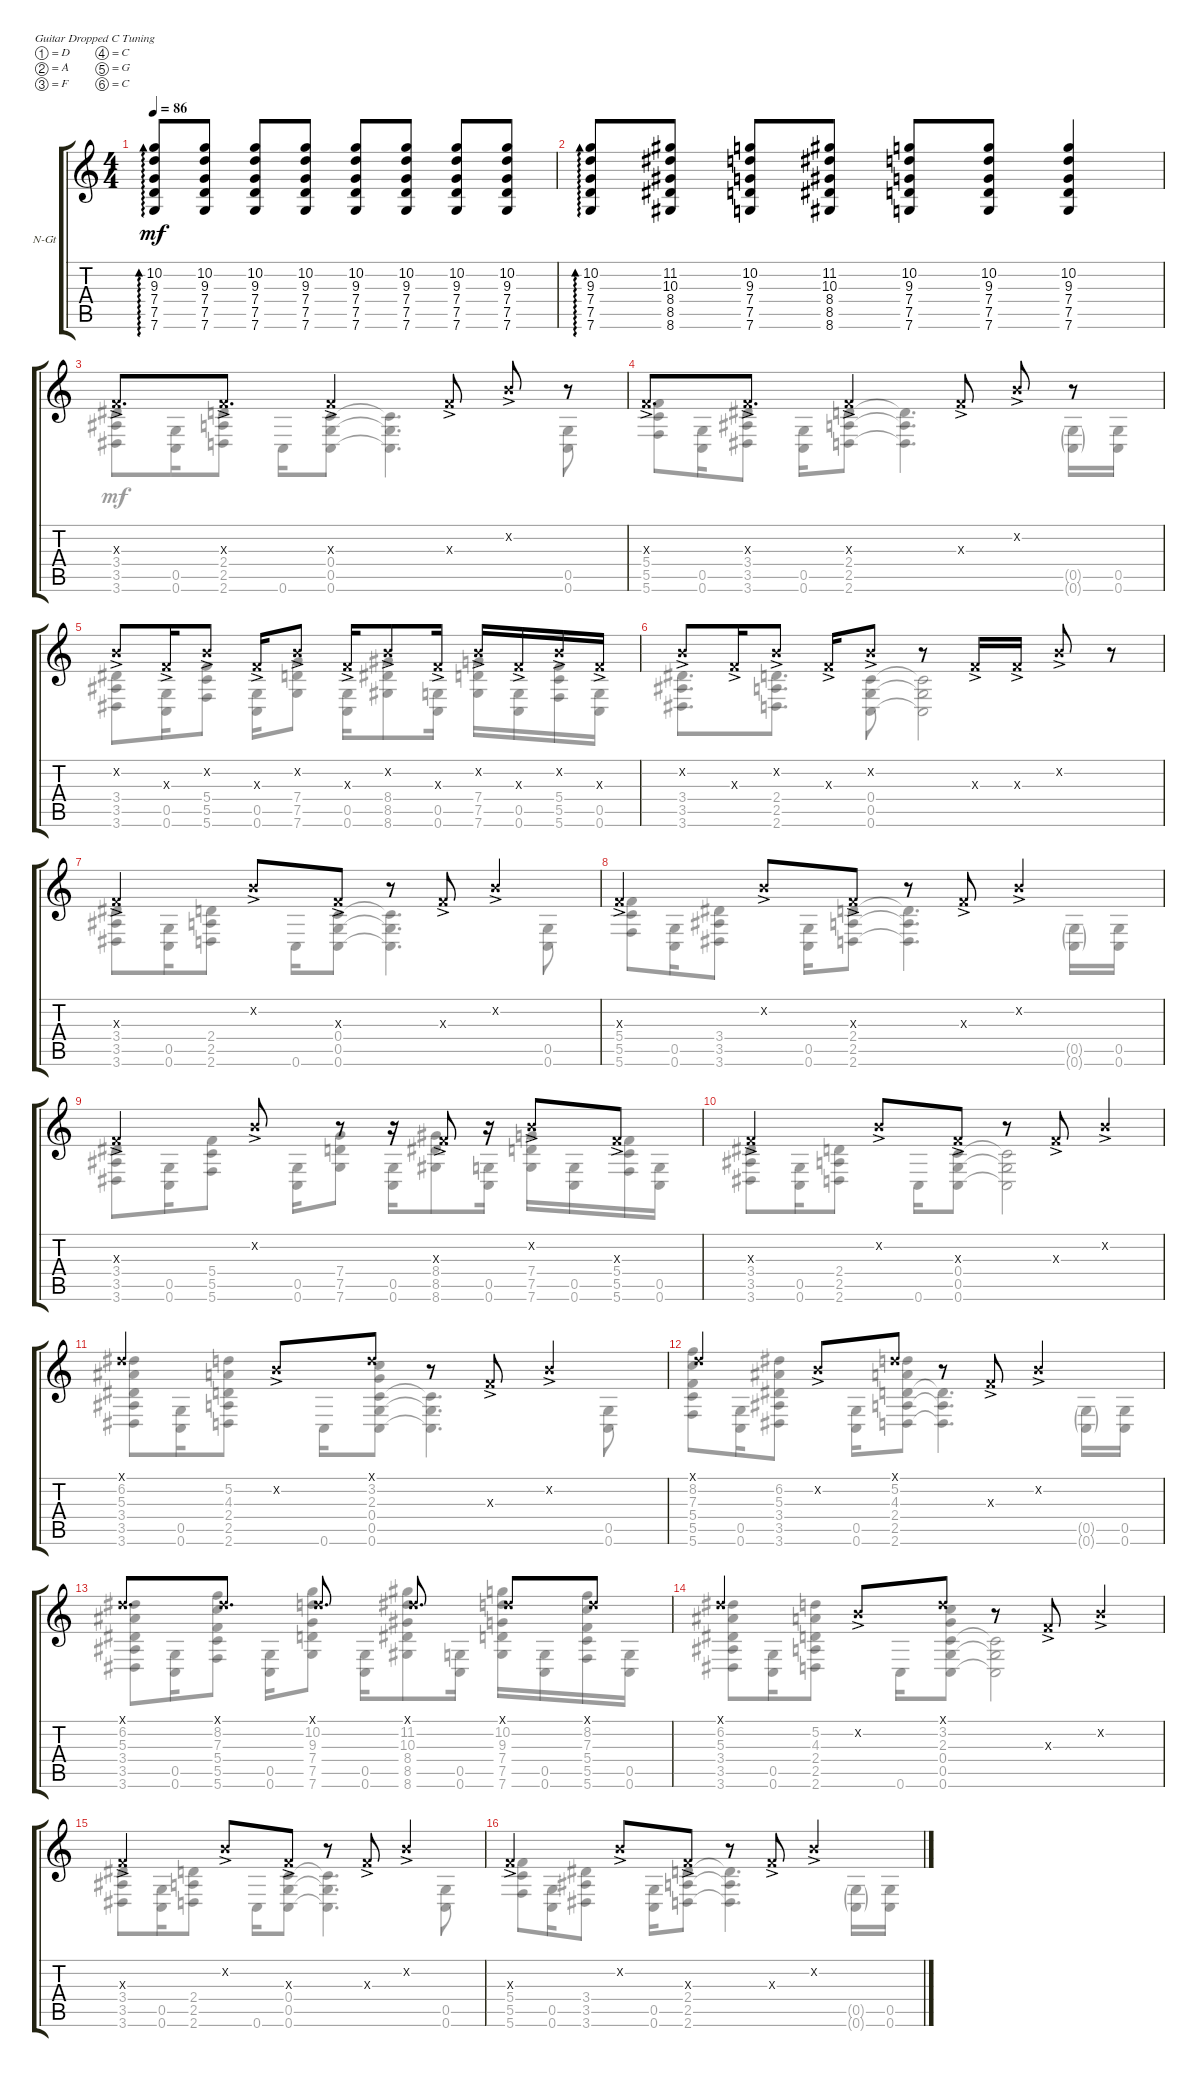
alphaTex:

\defaultSystemsLayout 4
\bracketExtendMode groupsimilarinstruments
\firstSystemTrackNameOrientation horizontal
\otherSystemsTrackNameOrientation horizontal
\track ("Nylon Guitar" "N-Gt") {instrument acousticguitarnylon}
\staff {score tabs}
\tuning (D4 A3 F3 C3 G2 C2)
\voice
\ts (4 4)
\tempo 86
\clef g2
\scale
0.545096
\ks c
(7.6 7.5 7.4 9.3 10.2).8{ad 0 dy mf} (7.6 7.5 7.4 9.3 10.2).8 (7.6 7.5 7.4 9.3 10.2).8 (7.6 7.5 7.4 9.3 10.2).8 (7.6 7.5 7.4 9.3 10.2).8 (7.6 7.5 7.4 9.3 10.2).8 (7.6 7.5 7.4 9.3 10.2).8 (7.6 7.5 7.4 9.3 10.2).8 |
\scale
0.504914 (7.6 7.5 7.4 9.3 10.2).8{ad 0} (8.6 8.5 8.4 10.3 11.2).8 (7.6 7.5 7.4 9.3 10.2).8 (8.6 8.5 8.4 10.3 11.2).8 (7.6 7.5 7.4 9.3 10.2).8 (7.6 7.5 7.4 9.3 10.2).8 (7.6 7.5 7.4 9.3 10.2).4 |
\scale
0.518456 0.3{ac x}.8{d} 0.3{ac x}.8{d} 0.3{ac x}.4 0.3{ac x}.8 2.2{ac x}.8 r.8 |
\scale
0.481508 0.3{ac x}.8{d} 0.3{ac x}.8{d} 0.3{ac x}.4 0.3{ac x}.8 2.2{ac x}.8 r.8 |
\scale
0.479825 2.2{ac x}.8 0.3{ac x}.16 2.2{ac x}.8 0.3{ac x}.16 2.2{ac x}.8 0.3{ac x}.16 2.2{ac x}.8 0.3{ac x}.16 2.2{ac x}.16 0.3{ac x}.16 2.2{ac x}.16 0.3{ac x}.16 |
\scale
0.439743 2.2{ac x}.8 0.3{ac x}.16 2.2{ac x}.8 0.3{ac x}.16 2.2{ac x}.8 r.8 0.3{ac x}.16 0.3{ac x}.16 2.2{ac x}.8 r.8 |
\scale
0.527335 0.3{ac x}.4 2.2{ac x}.8 0.3{ac x}.8 r.8 0.3{ac x}.8 2.2{ac x}.4 |
\scale
0.472879 0.3{ac x}.4 2.2{ac x}.8 0.3{ac x}.8 r.8 0.3{ac x}.8 2.2{ac x}.4 |
\scale
0.530093 0.3{ac x}.4 2.2{ac x}.8 r.8 r.16 0.3{ac x}.8 r.16 2.2{ac x}.8 0.3{ac x}.8 |
\scale
0.469653 0.3{ac x}.4 2.2{ac x}.8 0.3{ac x}.8 r.8 0.3{ac x}.8 2.2{ac x}.4 |
\scale
0.529489 0.1{x}.4 2.2{ac x}.8 0.1{x}.8 r.8 0.3{ac x}.8 2.2{ac x}.4 |
\scale
0.470588 0.1{x}.4 2.2{ac x}.8 0.1{x}.8 r.8 0.3{ac x}.8 2.2{ac x}.4 |
\scale
0.518472 0.1{x}.8{d} 0.1{x}.8{d} 0.1{x}.8{d} 0.1{x}.8{d} 0.1{x}.8 0.1{x}.8 |
\scale
0.481348 0.1{x}.4 2.2{ac x}.8 0.1{x}.8 r.8 0.3{ac x}.8 2.2{ac x}.4 |
\scale
0.514474 0.3{ac x}.4 2.2{ac x}.8 0.3{ac x}.8 r.8 0.3{ac x}.8 2.2{ac x}.4 |
\scale
0.485698 0.3{ac x}.4 2.2{ac x}.8 0.3{ac x}.8 r.8 0.3{ac x}.8 2.2{ac x}.4
\voice
\clef g2
\ottava regular
\simile none
\scale
0.545096
\ks c
|
\scale
0.504914 |
\scale
0.518456 (3.6 3.5 3.4).8 (0.6 0.5).16 (2.4 2.5 2.6).8 0.6.16 (0.6 0.5 0.4).8 (0.6{t} 0.5{t} 0.4{t}).4{d} (0.6 0.5).8 |
\scale
0.481508 (5.6 5.5 5.4).8 (0.5 0.6).16 (3.4 3.5 3.6).8 (0.6 0.5).16 (2.6 2.5 2.4).8 (2.6{t} 2.5{t} 2.4{t}).4{d} (0.6{g} 0.5{g}).16 (0.6 0.5).16 |
\scale
0.479825 (3.6 3.5 3.4).8 (0.6 0.5).16 (5.6 5.4 5.5).8 (0.5 0.6).16 (7.6 7.5 7.4).8 (0.6 0.5).16 (8.6 8.4 8.5).8 (0.6 0.5).16 (7.6 7.5 7.4).16 (0.6 0.5).16 (5.6 5.4 5.5).16 (0.5 0.6).16 |
\scale
0.439743 (3.6 3.5 3.4).8{d} (2.4 2.5 2.6).8{d} (0.6 0.5 0.4).8 (0.6{t} 0.5{t} 0.4{t}).2 |
\scale
0.527335 (3.6 3.5 3.4).8 (0.6 0.5).16 (2.4 2.5 2.6).8 0.6.16 (0.6 0.5 0.4).8 (0.6{t} 0.5{t} 0.4{t}).4{d} (0.6 0.5).8 |
\scale
0.472879 (5.6 5.5 5.4).8 (0.5 0.6).16 (3.4 3.5 3.6).8 (0.6 0.5).16 (2.6 2.5 2.4).8 (2.6{t} 2.5{t} 2.4{t}).4{d} (0.6{g} 0.5{g}).16 (0.6 0.5).16 |
\scale
0.530093 (3.6 3.5 3.4).8 (0.6 0.5).16 (5.6 5.4 5.5).8 (0.5 0.6).16 (7.6 7.5 7.4).8 (0.6 0.5).16 (8.6 8.4 8.5).8 (0.6 0.5).16 (7.6 7.5 7.4).16 (0.6 0.5).16 (5.6 5.4 5.5).16 (0.5 0.6).16 |
\scale
0.469653 (3.6 3.5 3.4).8 (0.6 0.5).16 (2.4 2.5 2.6).8 0.6.16 (0.4 0.5 0.6).8 (0.6{t} 0.5{t} 0.4{t}).2 |
\scale
0.529489 (3.6 3.5 3.4 5.3 6.2).8 (0.6 0.5).16 (2.4 2.5 2.6 4.3 5.2).8 0.6.16 (0.6 0.5 0.4 2.3 3.2).8 (0.6{t} 0.5{t} 0.4{t}).4{d} (0.6 0.5).8 |
\scale
0.470588 (5.6 5.5 5.4 7.3 8.2).8 (0.5 0.6).16 (3.4 3.5 3.6 5.3 6.2).8 (0.6 0.5).16 (2.6 2.5 2.4 4.3 5.2).8 (2.6{t} 2.5{t} 2.4{t}).4{d} (0.6{g} 0.5{g}).16 (0.6 0.5).16 |
\scale
0.518472 (3.6 3.5 3.4 5.3 6.2).8 (0.6 0.5).16 (5.6 5.4 5.5 7.3 8.2).8 (0.5 0.6).16 (7.6 7.5 7.4 9.3 10.2).8 (0.6 0.5).16 (8.6 8.4 8.5 10.3 11.2).8 (0.6 0.5).16 (7.6 7.5 7.4 9.3 10.2).16 (0.6 0.5).16 (5.6 5.4 5.5 7.3 8.2).16 (0.5 0.6).16 |
\scale
0.481348 (3.6 3.5 3.4 5.3 6.2).8 (0.6 0.5).16 (2.4 2.5 2.6 4.3 5.2).8 0.6.16 (0.4 0.5 0.6 2.3 3.2).8 (0.6{t} 0.5{t} 0.4{t}).2 |
\scale
0.514474 (3.6 3.5 3.4).8 (0.6 0.5).16 (2.4 2.5 2.6).8 0.6.16 (0.6 0.5 0.4).8 (0.6{t} 0.5{t} 0.4{t}).4{d} (0.6 0.5).8 |
\scale
0.485698 (5.6 5.5 5.4).8 (0.5 0.6).16 (3.4 3.5 3.6).8 (0.6 0.5).16 (2.6 2.5 2.4).8 (2.6{t} 2.5{t} 2.4{t}).4{d} (0.6{g} 0.5{g}).16 (0.6 0.5).16
